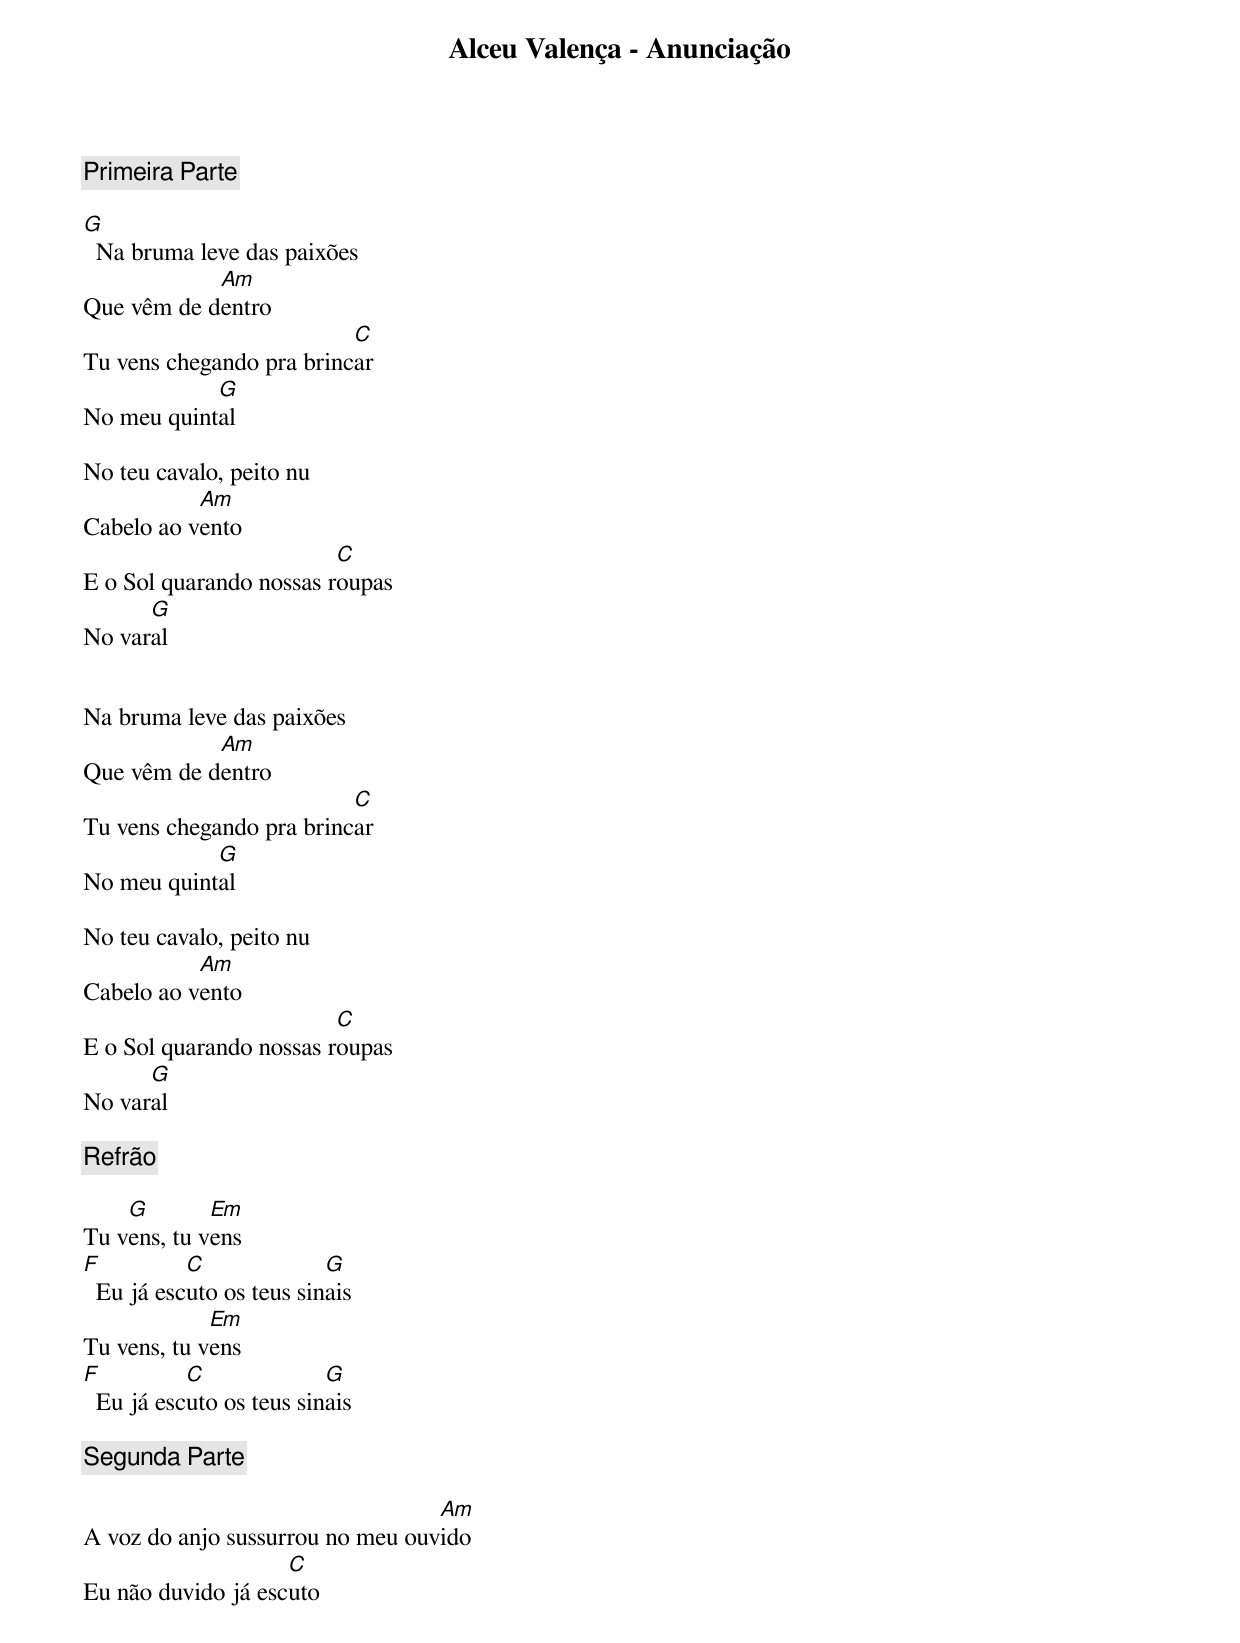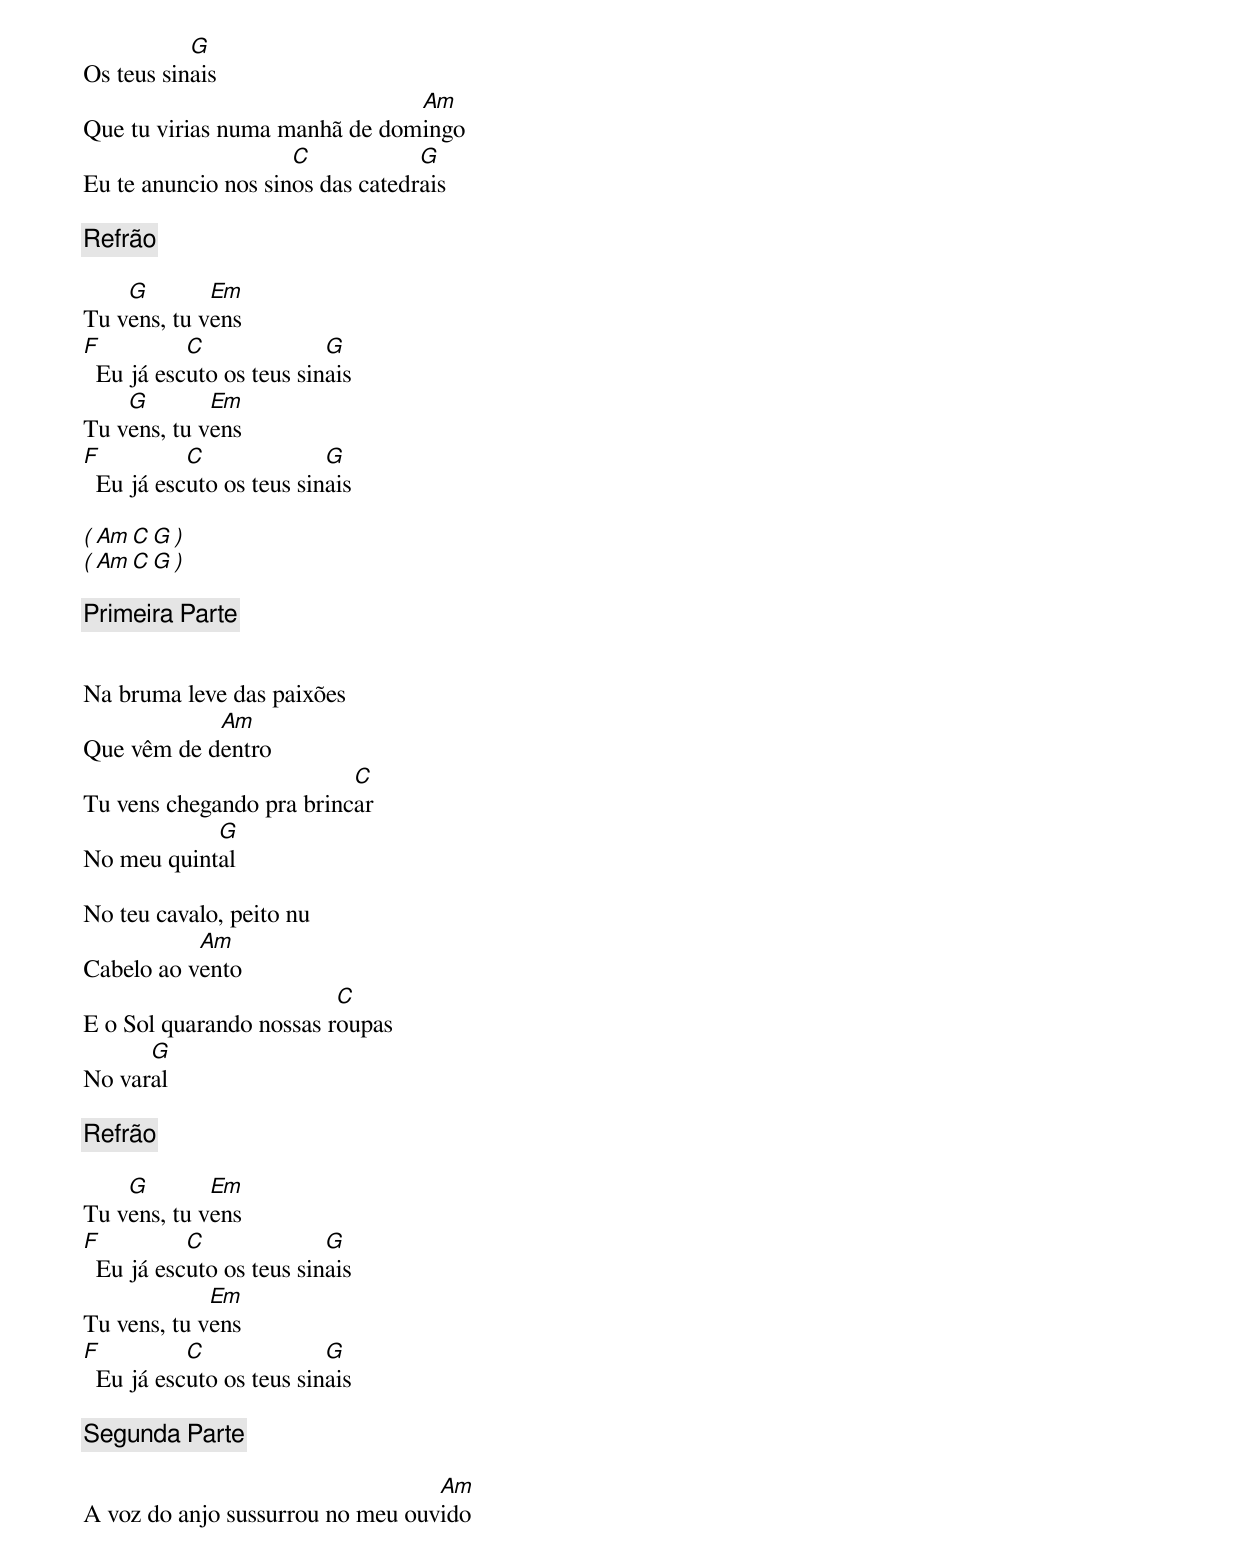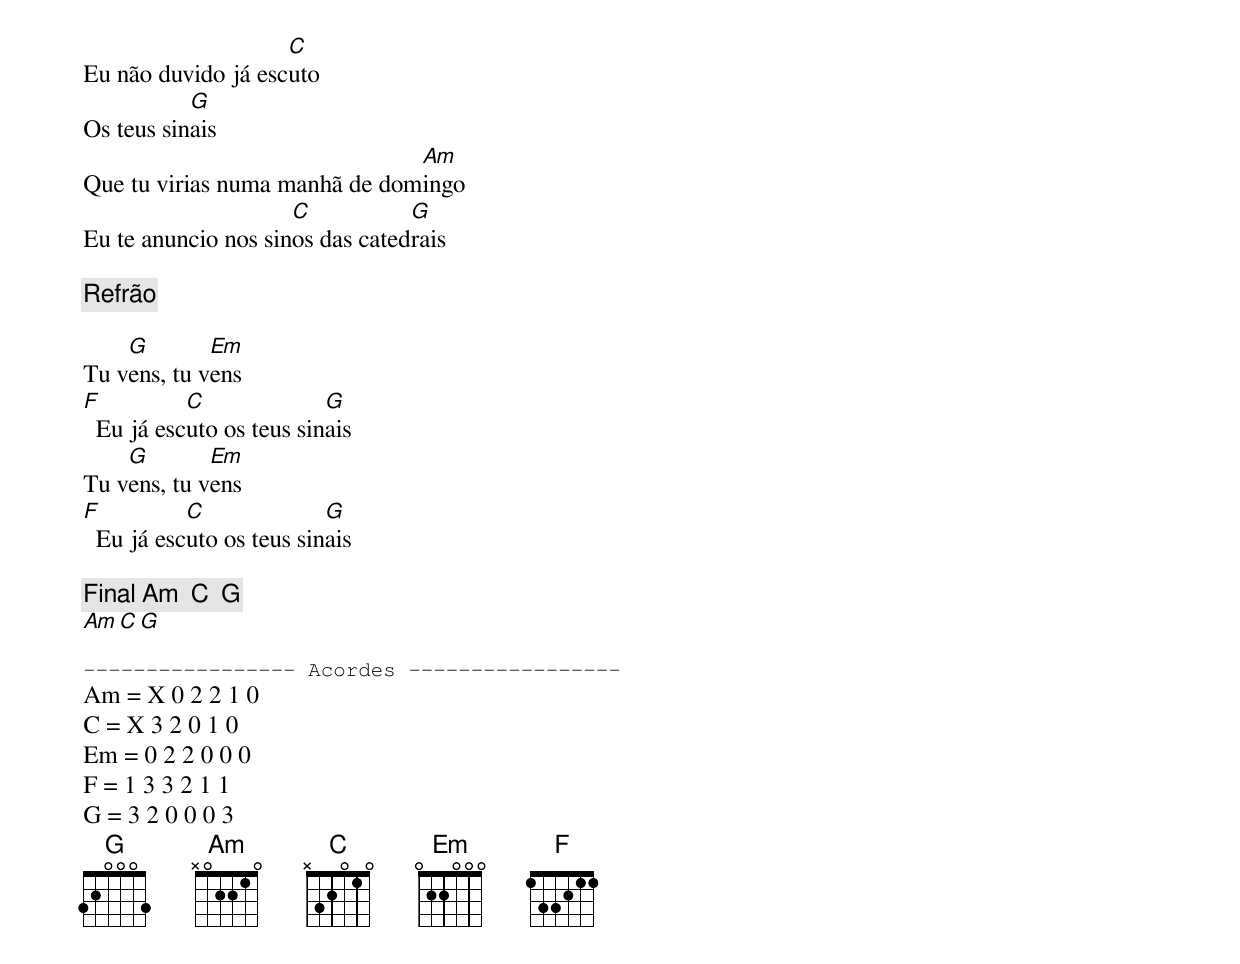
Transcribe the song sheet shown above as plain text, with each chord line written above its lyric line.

Alceu Valença - Anunciação

[Primeira Parte]

G
  Na bruma leve das paixões
            Am
Que vêm de dentro
                          C
Tu vens chegando pra brincar
            G
No meu quintal

No teu cavalo, peito nu
           Am
Cabelo ao vento
                         C
E o Sol quarando nossas roupas
      G
No varal


Na bruma leve das paixões
            Am
Que vêm de dentro
                          C
Tu vens chegando pra brincar
            G
No meu quintal

No teu cavalo, peito nu
           Am
Cabelo ao vento
                         C
E o Sol quarando nossas roupas
      G
No varal

[Refrão]

    G        Em
Tu vens, tu vens
F          C              G
  Eu já escuto os teus sinais
             Em
Tu vens, tu vens
F          C              G
  Eu já escuto os teus sinais

[Segunda Parte]

                                  Am
A voz do anjo sussurrou no meu ouvido
                    C
Eu não duvido já escuto
           G
Os teus sinais
                               Am
Que tu virias numa manhã de domingo
                     C            G
Eu te anuncio nos sinos das catedrais

[Refrão]

    G        Em
Tu vens, tu vens
F          C              G
  Eu já escuto os teus sinais
    G        Em
Tu vens, tu vens
F          C              G
  Eu já escuto os teus sinais

( Am  C  G )
( Am  C  G )

[Primeira Parte]


Na bruma leve das paixões
            Am
Que vêm de dentro
                          C
Tu vens chegando pra brincar
            G
No meu quintal

No teu cavalo, peito nu
           Am
Cabelo ao vento
                         C
E o Sol quarando nossas roupas
      G
No varal

[Refrão]

    G        Em
Tu vens, tu vens
F          C              G
  Eu já escuto os teus sinais
             Em
Tu vens, tu vens
F          C              G
  Eu já escuto os teus sinais

[Segunda Parte]

                                  Am
A voz do anjo sussurrou no meu ouvido
                    C
Eu não duvido já escuto
           G
Os teus sinais
                               Am
Que tu virias numa manhã de domingo
                     C           G
Eu te anuncio nos sinos das catedrais

[Refrão]

    G        Em
Tu vens, tu vens
F          C              G
  Eu já escuto os teus sinais
    G        Em
Tu vens, tu vens
F          C              G
  Eu já escuto os teus sinais

[Final] Am  C  G
        Am  C  G

----------------- Acordes -----------------
Am = X 0 2 2 1 0
C = X 3 2 0 1 0
Em = 0 2 2 0 0 0
F = 1 3 3 2 1 1
G = 3 2 0 0 0 3
